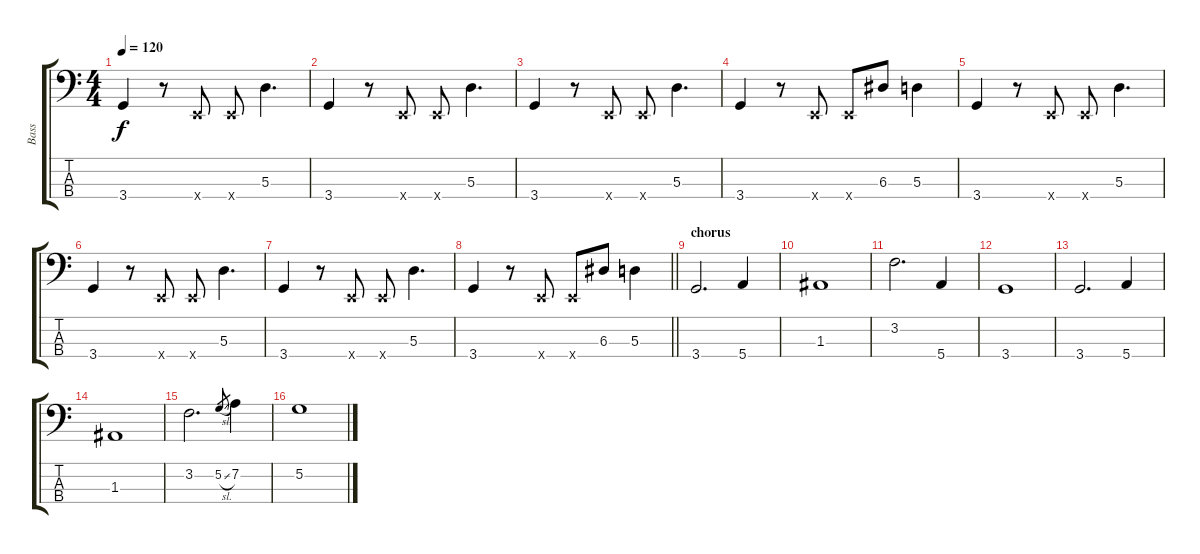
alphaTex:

\track ("Bass" "Bass") {instrument electricbassfinger}
\staff {score tabs}
\tuning (G2 D2 A1 E1) {hide}
\ts (4 4)
\tempo 120
\clef f4
\ks c
3.4.4{dy f} r.8 0.4{x}.8 0.4{x}.8 5.3.4{d} |
3.4.4 r.8 0.4{x}.8 0.4{x}.8 5.3.4{d} |
3.4.4 r.8 0.4{x}.8 0.4{x}.8 5.3.4{d} |
3.4.4 r.8 0.4{x}.8 0.4{x}.8 6.3.8 5.3.4 |
3.4.4 r.8 0.4{x}.8 0.4{x}.8 5.3.4{d} |
3.4.4 r.8 0.4{x}.8 0.4{x}.8 5.3.4{d} |
3.4.4 r.8 0.4{x}.8 0.4{x}.8 5.3.4{d} |
\barLineRight lightlight
3.4.4 r.8 0.4{x}.8 0.4{x}.8 6.3.8 5.3.4 |
\section ("" "chorus")
3.4.2{d} 5.4.4 |
1.3.1 |
3.2.2{d} 5.4.4 |
3.4.1 |
3.4.2{d} 5.4.4 |
1.3.1 |
3.2.2{d} 5.2{sl}.8{gr} 7.2.4 |
5.2.1
